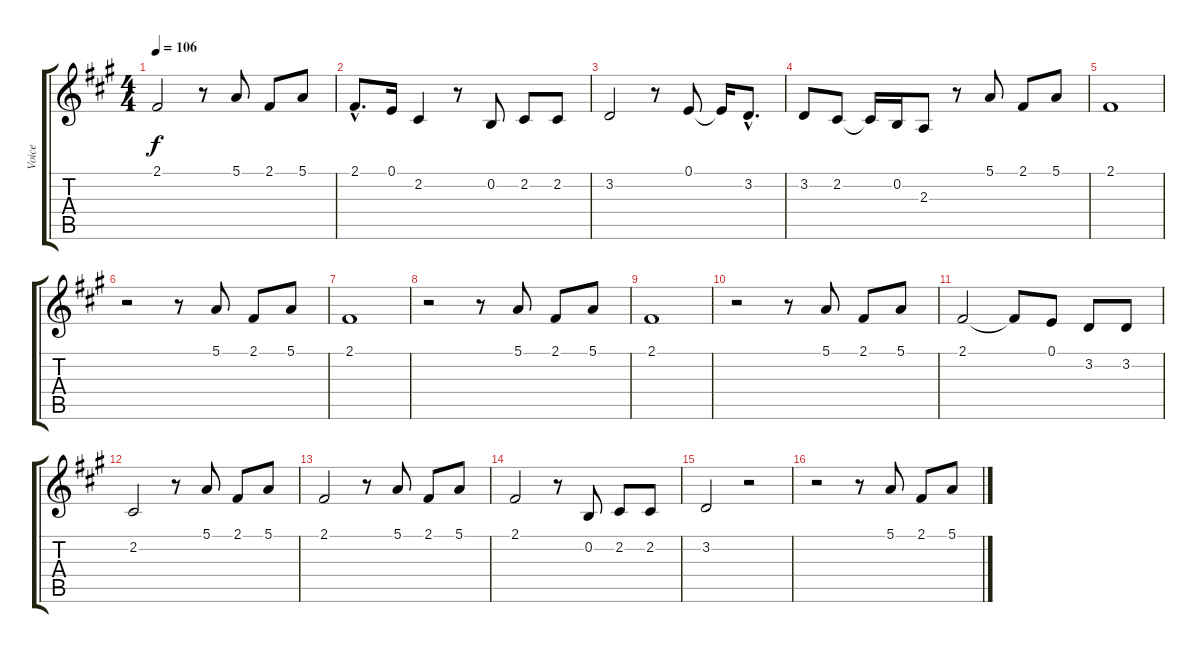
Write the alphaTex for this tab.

\track ("Voice" "Voice") {instrument lead5charang}
\staff {score tabs}
\tuning (E4 B3 G3 D3 A2 E2) {hide}
\ts (4 4)
\tempo 106
\clef g2
\ks a
2.1.2{dy f} r.8 5.1.8 2.1.8 5.1.8 |
2.1{hac}.8{d} 0.1.16 2.2.4 r.8 0.2.8 2.2.8 2.2.8 |
3.2.2 r.8 0.1.8 0.1{t}.16 3.2{hac}.8{d} |
3.2.8 2.2.8 2.2{t}.16 0.2.16 2.3.8 r.8 5.1.8 2.1.8 5.1.8 |
2.1.1 |
r.2 r.8 5.1.8 2.1.8 5.1.8 |
2.1.1 |
r.2 r.8 5.1.8 2.1.8 5.1.8 |
2.1.1 |
r.2 r.8 5.1.8 2.1.8 5.1.8 |
2.1.2 2.1{t}.8 0.1.8 3.2.8 3.2.8 |
2.2.2 r.8 5.1.8 2.1.8 5.1.8 |
2.1.2 r.8 5.1.8 2.1.8 5.1.8 |
2.1.2 r.8 0.2.8 2.2.8 2.2.8 |
3.2.2 r.2 |
r.2 r.8 5.1.8 2.1.8 5.1.8
